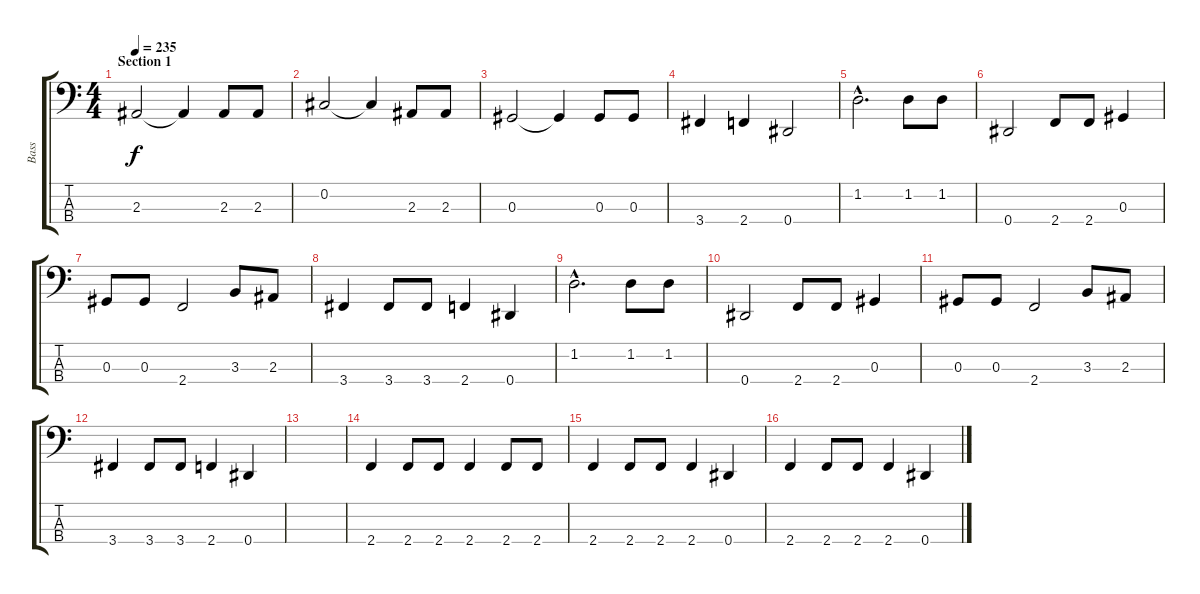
\track ("Bass" "Bass") {instrument electricbassfinger}
\staff {score tabs}
\tuning (Gb2 Db2 Ab1 Eb1) {hide}
\ts (4 4)
\section ("" "Section 1")
\tempo 235
\clef f4
\ks c
2.3.2{dy f} 2.3{t}.4 2.3.8 2.3.8 |
0.2.2 0.2{t}.4 2.3.8 2.3.8 |
0.3.2 0.3{t}.4 0.3.8 0.3.8 |
3.4.4 2.4.4 0.4.2 |
1.2{hac}.2{d} 1.2.8 1.2.8 |
0.4.2 2.4.8 2.4.8 0.3.4 |
0.3.8 0.3.8 2.4.2 3.3.8 2.3.8 |
3.4.4 3.4.8 3.4.8 2.4.4 0.4.4 |
1.2{hac}.2{d} 1.2.8 1.2.8 |
0.4.2 2.4.8 2.4.8 0.3.4 |
0.3.8 0.3.8 2.4.2 3.3.8 2.3.8 |
3.4.4 3.4.8 3.4.8 2.4.4 0.4.4 |
|
2.4.4 2.4.8 2.4.8 2.4.4 2.4.8 2.4.8 |
2.4.4 2.4.8 2.4.8 2.4.4 0.4.4 |
2.4.4 2.4.8 2.4.8 2.4.4 0.4.4
